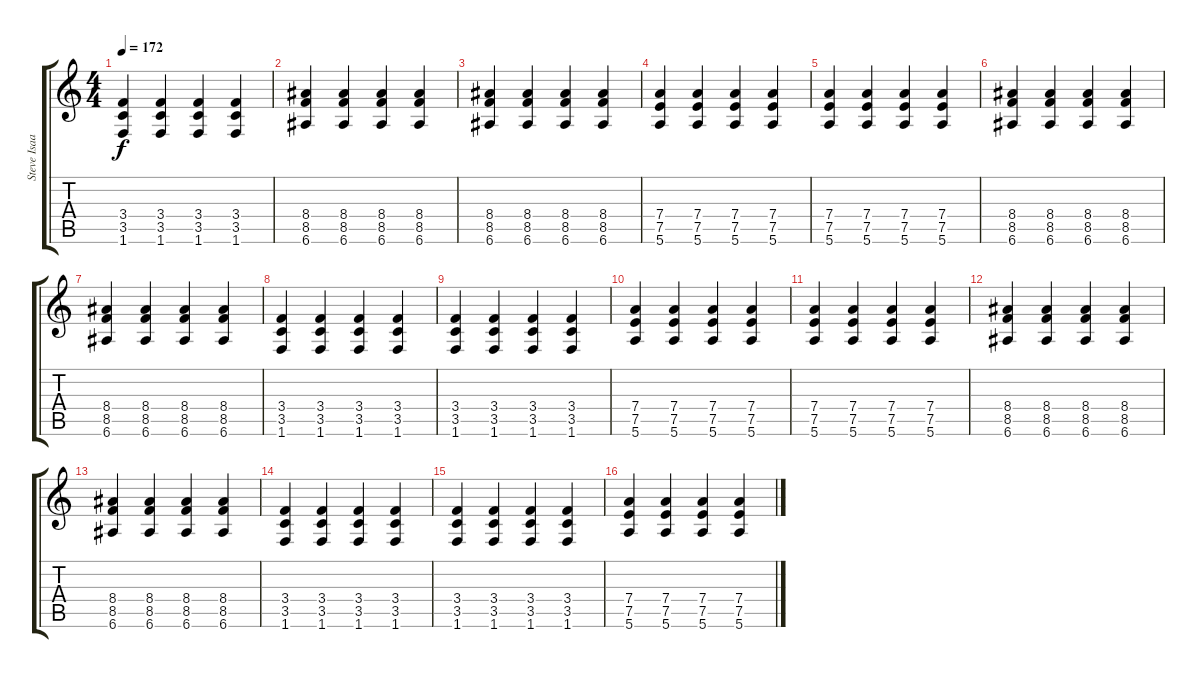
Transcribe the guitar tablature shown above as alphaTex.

\track ("Steve Isaacs" "Steve Isaa") {instrument overdrivenguitar}
\staff {score tabs}
\tuning (E4 B3 G3 D3 A2 E2) {hide}
\ts (4 4)
\tempo 172
\clef g2
\ks c
(3.4 3.5 1.6).4{dy f} (3.4 3.5 1.6).4 (3.4 3.5 1.6).4 (3.4 3.5 1.6).4 |
(8.4 8.5 6.6).4 (8.4 8.5 6.6).4 (8.4 8.5 6.6).4 (8.4 8.5 6.6).4 |
(8.4 8.5 6.6).4 (8.4 8.5 6.6).4 (8.4 8.5 6.6).4 (8.4 8.5 6.6).4 |
(7.4 7.5 5.6).4 (7.4 7.5 5.6).4 (7.4 7.5 5.6).4 (7.4 7.5 5.6).4 |
(7.4 7.5 5.6).4 (7.4 7.5 5.6).4 (7.4 7.5 5.6).4 (7.4 7.5 5.6).4 |
(8.4 8.5 6.6).4 (8.4 8.5 6.6).4 (8.4 8.5 6.6).4 (8.4 8.5 6.6).4 |
(8.4 8.5 6.6).4 (8.4 8.5 6.6).4 (8.4 8.5 6.6).4 (8.4 8.5 6.6).4 |
(3.4 3.5 1.6).4 (3.4 3.5 1.6).4 (3.4 3.5 1.6).4 (3.4 3.5 1.6).4 |
(3.4 3.5 1.6).4 (3.4 3.5 1.6).4 (3.4 3.5 1.6).4 (3.4 3.5 1.6).4 |
(7.4 7.5 5.6).4 (7.4 7.5 5.6).4 (7.4 7.5 5.6).4 (7.4 7.5 5.6).4 |
(7.4 7.5 5.6).4 (7.4 7.5 5.6).4 (7.4 7.5 5.6).4 (7.4 7.5 5.6).4 |
(8.4 8.5 6.6).4 (8.4 8.5 6.6).4 (8.4 8.5 6.6).4 (8.4 8.5 6.6).4 |
(8.4 8.5 6.6).4 (8.4 8.5 6.6).4 (8.4 8.5 6.6).4 (8.4 8.5 6.6).4 |
(3.4 3.5 1.6).4 (3.4 3.5 1.6).4 (3.4 3.5 1.6).4 (3.4 3.5 1.6).4 |
(3.4 3.5 1.6).4 (3.4 3.5 1.6).4 (3.4 3.5 1.6).4 (3.4 3.5 1.6).4 |
(7.4 7.5 5.6).4 (7.4 7.5 5.6).4 (7.4 7.5 5.6).4 (7.4 7.5 5.6).4
